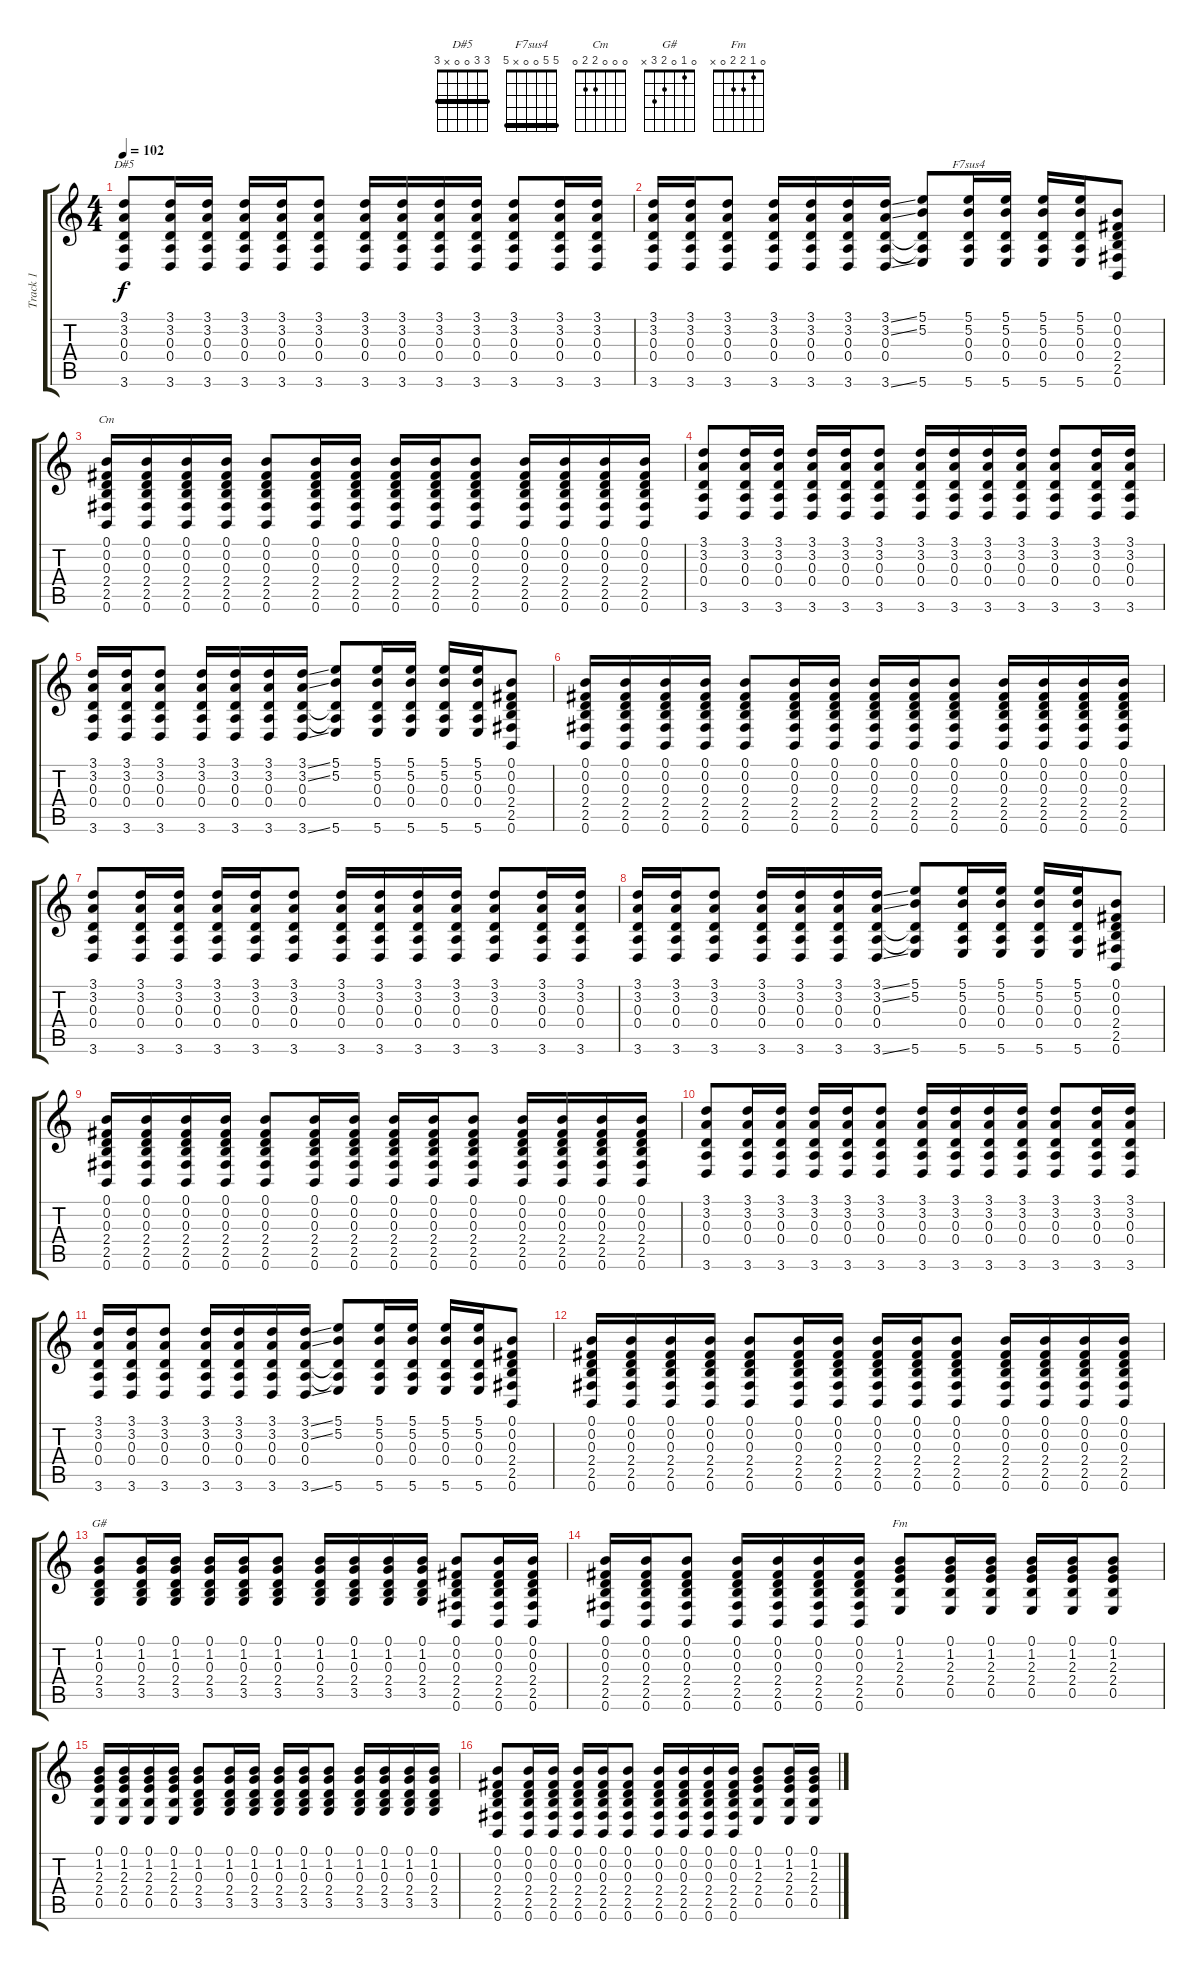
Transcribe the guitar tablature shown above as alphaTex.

\track ("Track 1" "Track 1") {instrument acousticguitarnylon}
\staff {score tabs}
\tuning (B3 Gb3 D3 A2 E2 B1) {hide}
\chord ("D#5" 3 3 0 0 x 3) {barre 3}
\chord ("F7sus4" 5 5 0 0 x 5) {barre 5}
\chord ("Cm" 0 0 0 2 2 0)
\chord ("G#" 0 1 0 2 3 x)
\chord ("Fm" 0 1 2 2 0 x)
\ts (4 4)
\tempo 102
\clef g2
\ks c
(3.1 3.2 0.3 0.4 3.6).8{ch "D#5" dy f instrument acousticguitarnylon} (3.1 3.2 0.3 0.4 3.6).16 (3.1 3.2 0.3 0.4 3.6).16 (3.1 3.2 0.3 0.4 3.6).16 (3.1 3.2 0.3 0.4 3.6).16 (3.1 3.2 0.3 0.4 3.6).8 (3.1 3.2 0.3 0.4 3.6).16 (3.1 3.2 0.3 0.4 3.6).16 (3.1 3.2 0.3 0.4 3.6).16 (3.1 3.2 0.3 0.4 3.6).16 (3.1 3.2 0.3 0.4 3.6).8 (3.1 3.2 0.3 0.4 3.6).16 (3.1 3.2 0.3 0.4 3.6).16 |
(3.1 3.2 0.3 0.4 3.6).16 (3.1 3.2 0.3 0.4 3.6).16 (3.1 3.2 0.3 0.4 3.6).8 (3.1 3.2 0.3 0.4 3.6).16 (3.1 3.2 0.3 0.4 3.6).16 (3.1 3.2 0.3 0.4 3.6).16 (3.1{ss} 3.2{ss} 0.3 0.4 3.6{ss}).16 (5.1 5.2 0.3{t} 0.4{t} 5.6).8 (5.1 5.2 0.3 0.4 5.6).16{ch "F7sus4"} (5.1 5.2 0.3 0.4 5.6).16 (5.1 5.2 0.3 0.4 5.6).16 (5.1 5.2 0.3 0.4 5.6).16 (0.1 0.2 0.3 2.4 2.5 0.6).8 |
(0.1 0.2 0.3 2.4 2.5 0.6).16{ch "Cm"} (0.1 0.2 0.3 2.4 2.5 0.6).16 (0.1 0.2 0.3 2.4 2.5 0.6).16 (0.1 0.2 0.3 2.4 2.5 0.6).16 (0.1 0.2 0.3 2.4 2.5 0.6).8 (0.1 0.2 0.3 2.4 2.5 0.6).16 (0.1 0.2 0.3 2.4 2.5 0.6).16 (0.1 0.2 0.3 2.4 2.5 0.6).16 (0.1 0.2 0.3 2.4 2.5 0.6).16 (0.1 0.2 0.3 2.4 2.5 0.6).8 (0.1 0.2 0.3 2.4 2.5 0.6).16 (0.1 0.2 0.3 2.4 2.5 0.6).16 (0.1 0.2 0.3 2.4 2.5 0.6).16 (0.1 0.2 0.3 2.4 2.5 0.6).16 |
(3.1 3.2 0.3 0.4 3.6).8 (3.1 3.2 0.3 0.4 3.6).16 (3.1 3.2 0.3 0.4 3.6).16 (3.1 3.2 0.3 0.4 3.6).16 (3.1 3.2 0.3 0.4 3.6).16 (3.1 3.2 0.3 0.4 3.6).8 (3.1 3.2 0.3 0.4 3.6).16 (3.1 3.2 0.3 0.4 3.6).16 (3.1 3.2 0.3 0.4 3.6).16 (3.1 3.2 0.3 0.4 3.6).16 (3.1 3.2 0.3 0.4 3.6).8 (3.1 3.2 0.3 0.4 3.6).16 (3.1 3.2 0.3 0.4 3.6).16 |
(3.1 3.2 0.3 0.4 3.6).16 (3.1 3.2 0.3 0.4 3.6).16 (3.1 3.2 0.3 0.4 3.6).8 (3.1 3.2 0.3 0.4 3.6).16 (3.1 3.2 0.3 0.4 3.6).16 (3.1 3.2 0.3 0.4 3.6).16 (3.1{ss} 3.2{ss} 0.3 0.4 3.6{ss}).16 (5.1 5.2 0.3{t} 0.4{t} 5.6).8 (5.1 5.2 0.3 0.4 5.6).16 (5.1 5.2 0.3 0.4 5.6).16 (5.1 5.2 0.3 0.4 5.6).16 (5.1 5.2 0.3 0.4 5.6).16 (0.1 0.2 0.3 2.4 2.5 0.6).8 |
(0.1 0.2 0.3 2.4 2.5 0.6).16 (0.1 0.2 0.3 2.4 2.5 0.6).16 (0.1 0.2 0.3 2.4 2.5 0.6).16 (0.1 0.2 0.3 2.4 2.5 0.6).16 (0.1 0.2 0.3 2.4 2.5 0.6).8 (0.1 0.2 0.3 2.4 2.5 0.6).16 (0.1 0.2 0.3 2.4 2.5 0.6).16 (0.1 0.2 0.3 2.4 2.5 0.6).16 (0.1 0.2 0.3 2.4 2.5 0.6).16 (0.1 0.2 0.3 2.4 2.5 0.6).8 (0.1 0.2 0.3 2.4 2.5 0.6).16 (0.1 0.2 0.3 2.4 2.5 0.6).16 (0.1 0.2 0.3 2.4 2.5 0.6).16 (0.1 0.2 0.3 2.4 2.5 0.6).16 |
(3.1 3.2 0.3 0.4 3.6).8 (3.1 3.2 0.3 0.4 3.6).16 (3.1 3.2 0.3 0.4 3.6).16 (3.1 3.2 0.3 0.4 3.6).16 (3.1 3.2 0.3 0.4 3.6).16 (3.1 3.2 0.3 0.4 3.6).8 (3.1 3.2 0.3 0.4 3.6).16 (3.1 3.2 0.3 0.4 3.6).16 (3.1 3.2 0.3 0.4 3.6).16 (3.1 3.2 0.3 0.4 3.6).16 (3.1 3.2 0.3 0.4 3.6).8 (3.1 3.2 0.3 0.4 3.6).16 (3.1 3.2 0.3 0.4 3.6).16 |
(3.1 3.2 0.3 0.4 3.6).16 (3.1 3.2 0.3 0.4 3.6).16 (3.1 3.2 0.3 0.4 3.6).8 (3.1 3.2 0.3 0.4 3.6).16 (3.1 3.2 0.3 0.4 3.6).16 (3.1 3.2 0.3 0.4 3.6).16 (3.1{ss} 3.2{ss} 0.3 0.4 3.6{ss}).16 (5.1 5.2 0.3{t} 0.4{t} 5.6).8 (5.1 5.2 0.3 0.4 5.6).16 (5.1 5.2 0.3 0.4 5.6).16 (5.1 5.2 0.3 0.4 5.6).16 (5.1 5.2 0.3 0.4 5.6).16 (0.1 0.2 0.3 2.4 2.5 0.6).8 |
(0.1 0.2 0.3 2.4 2.5 0.6).16 (0.1 0.2 0.3 2.4 2.5 0.6).16 (0.1 0.2 0.3 2.4 2.5 0.6).16 (0.1 0.2 0.3 2.4 2.5 0.6).16 (0.1 0.2 0.3 2.4 2.5 0.6).8 (0.1 0.2 0.3 2.4 2.5 0.6).16 (0.1 0.2 0.3 2.4 2.5 0.6).16 (0.1 0.2 0.3 2.4 2.5 0.6).16 (0.1 0.2 0.3 2.4 2.5 0.6).16 (0.1 0.2 0.3 2.4 2.5 0.6).8 (0.1 0.2 0.3 2.4 2.5 0.6).16 (0.1 0.2 0.3 2.4 2.5 0.6).16 (0.1 0.2 0.3 2.4 2.5 0.6).16 (0.1 0.2 0.3 2.4 2.5 0.6).16 |
(3.1 3.2 0.3 0.4 3.6).8 (3.1 3.2 0.3 0.4 3.6).16 (3.1 3.2 0.3 0.4 3.6).16 (3.1 3.2 0.3 0.4 3.6).16 (3.1 3.2 0.3 0.4 3.6).16 (3.1 3.2 0.3 0.4 3.6).8 (3.1 3.2 0.3 0.4 3.6).16 (3.1 3.2 0.3 0.4 3.6).16 (3.1 3.2 0.3 0.4 3.6).16 (3.1 3.2 0.3 0.4 3.6).16 (3.1 3.2 0.3 0.4 3.6).8 (3.1 3.2 0.3 0.4 3.6).16 (3.1 3.2 0.3 0.4 3.6).16 |
(3.1 3.2 0.3 0.4 3.6).16 (3.1 3.2 0.3 0.4 3.6).16 (3.1 3.2 0.3 0.4 3.6).8 (3.1 3.2 0.3 0.4 3.6).16 (3.1 3.2 0.3 0.4 3.6).16 (3.1 3.2 0.3 0.4 3.6).16 (3.1{ss} 3.2{ss} 0.3 0.4 3.6{ss}).16 (5.1 5.2 0.3{t} 0.4{t} 5.6).8 (5.1 5.2 0.3 0.4 5.6).16 (5.1 5.2 0.3 0.4 5.6).16 (5.1 5.2 0.3 0.4 5.6).16 (5.1 5.2 0.3 0.4 5.6).16 (0.1 0.2 0.3 2.4 2.5 0.6).8 |
(0.1 0.2 0.3 2.4 2.5 0.6).16 (0.1 0.2 0.3 2.4 2.5 0.6).16 (0.1 0.2 0.3 2.4 2.5 0.6).16 (0.1 0.2 0.3 2.4 2.5 0.6).16 (0.1 0.2 0.3 2.4 2.5 0.6).8 (0.1 0.2 0.3 2.4 2.5 0.6).16 (0.1 0.2 0.3 2.4 2.5 0.6).16 (0.1 0.2 0.3 2.4 2.5 0.6).16 (0.1 0.2 0.3 2.4 2.5 0.6).16 (0.1 0.2 0.3 2.4 2.5 0.6).8 (0.1 0.2 0.3 2.4 2.5 0.6).16 (0.1 0.2 0.3 2.4 2.5 0.6).16 (0.1 0.2 0.3 2.4 2.5 0.6).16 (0.1 0.2 0.3 2.4 2.5 0.6).16 |
(0.1 1.2 0.3 2.4 3.5).8{ch "G#"} (0.1 1.2 0.3 2.4 3.5).16 (0.1 1.2 0.3 2.4 3.5).16 (0.1 1.2 0.3 2.4 3.5).16 (0.1 1.2 0.3 2.4 3.5).16 (0.1 1.2 0.3 2.4 3.5).8 (0.1 1.2 0.3 2.4 3.5).16 (0.1 1.2 0.3 2.4 3.5).16 (0.1 1.2 0.3 2.4 3.5).16 (0.1 1.2 0.3 2.4 3.5).16 (0.1 0.2 0.3 2.4 2.5 0.6).8 (0.1 0.2 0.3 2.4 2.5 0.6).16 (0.1 0.2 0.3 2.4 2.5 0.6).16 |
(0.1 0.2 0.3 2.4 2.5 0.6).16 (0.1 0.2 0.3 2.4 2.5 0.6).16 (0.1 0.2 0.3 2.4 2.5 0.6).8 (0.1 0.2 0.3 2.4 2.5 0.6).16 (0.1 0.2 0.3 2.4 2.5 0.6).16 (0.1 0.2 0.3 2.4 2.5 0.6).16 (0.1 0.2 0.3 2.4 2.5 0.6).16 (0.1 1.2 2.3 2.4 0.5).8{ch "Fm"} (0.1 1.2 2.3 2.4 0.5).16 (0.1 1.2 2.3 2.4 0.5).16 (0.1 1.2 2.3 2.4 0.5).16 (0.1 1.2 2.3 2.4 0.5).16 (0.1 1.2 2.3 2.4 0.5).8 |
(0.1 1.2 2.3 2.4 0.5).16 (0.1 1.2 2.3 2.4 0.5).16 (0.1 1.2 2.3 2.4 0.5).16 (0.1 1.2 2.3 2.4 0.5).16 (0.1 1.2 0.3 2.4 3.5).8 (0.1 1.2 0.3 2.4 3.5).16 (0.1 1.2 0.3 2.4 3.5).16 (0.1 1.2 0.3 2.4 3.5).16 (0.1 1.2 0.3 2.4 3.5).16 (0.1 1.2 0.3 2.4 3.5).8 (0.1 1.2 0.3 2.4 3.5).16 (0.1 1.2 0.3 2.4 3.5).16 (0.1 1.2 0.3 2.4 3.5).16 (0.1 1.2 0.3 2.4 3.5).16 |
(0.1 0.2 0.3 2.4 2.5 0.6).8 (0.1 0.2 0.3 2.4 2.5 0.6).16 (0.1 0.2 0.3 2.4 2.5 0.6).16 (0.1 0.2 0.3 2.4 2.5 0.6).16 (0.1 0.2 0.3 2.4 2.5 0.6).16 (0.1 0.2 0.3 2.4 2.5 0.6).8 (0.1 0.2 0.3 2.4 2.5 0.6).16 (0.1 0.2 0.3 2.4 2.5 0.6).16 (0.1 0.2 0.3 2.4 2.5 0.6).16 (0.1 0.2 0.3 2.4 2.5 0.6).16 (0.1 1.2 2.3 2.4 0.5).8 (0.1 1.2 2.3 2.4 0.5).16 (0.1 1.2 2.3 2.4 0.5).16
